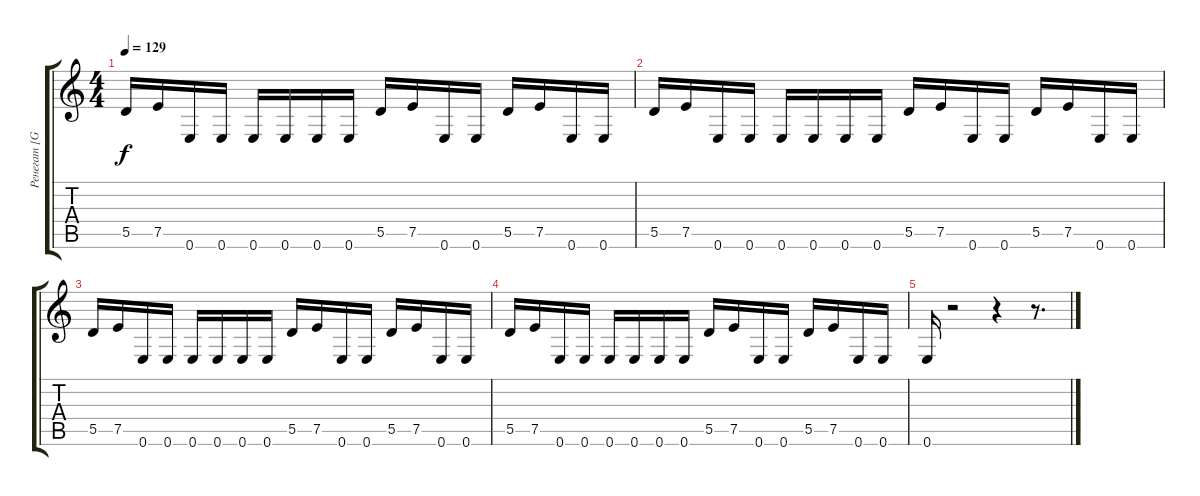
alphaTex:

\track ("Ренегат [Guitar I]" "Ренегат [G") {instrument electricguitarmuted}
\staff {score tabs}
\tuning (E4 B3 G3 D3 A2 E2) {hide}
\ts (4 4)
\tempo 129
\clef g2
\ks c
5.5.16{dy f} 7.5.16 0.6.16 0.6.16 0.6.16 0.6.16 0.6.16 0.6.16 5.5.16 7.5.16 0.6.16 0.6.16 5.5.16 7.5.16 0.6.16 0.6.16 |
5.5.16 7.5.16 0.6.16 0.6.16 0.6.16 0.6.16 0.6.16 0.6.16 5.5.16 7.5.16 0.6.16 0.6.16 5.5.16 7.5.16 0.6.16 0.6.16 |
5.5.16 7.5.16 0.6.16 0.6.16 0.6.16 0.6.16 0.6.16 0.6.16 5.5.16 7.5.16 0.6.16 0.6.16 5.5.16 7.5.16 0.6.16 0.6.16 |
5.5.16 7.5.16 0.6.16 0.6.16 0.6.16 0.6.16 0.6.16 0.6.16 5.5.16 7.5.16 0.6.16 0.6.16 5.5.16 7.5.16 0.6.16 0.6.16 |
0.6.16 r.2 r.4 r.8{d}
